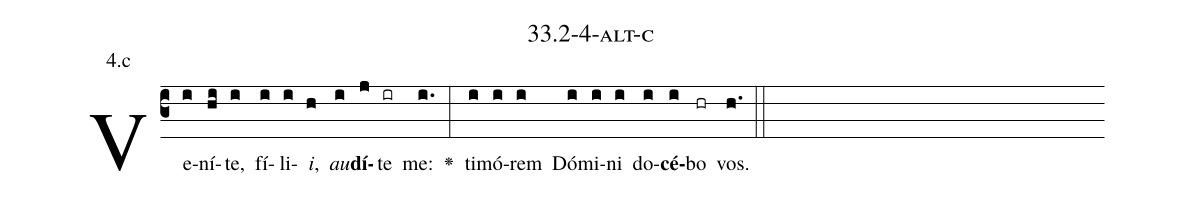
name: 33.2-4-alt-c;
annotation: 4.c;
%%
(c3)Ve(i)ní(hi)te,(i) fí(i)li(i)<i>i</i>,(h) <i>au</i>(i)<b>dí</b>(j)te(ir) me:(i.) <v>\greheightstar</v>(:) ti(i)mó(i)rem(i) Dó(i)mi(i)ni(i) do(i)<b>cé</b>(i)bo(hr) vos.(h.) (::)


%E(i) u(i) o(i) u(i) a(i) e.(h.) (::)
